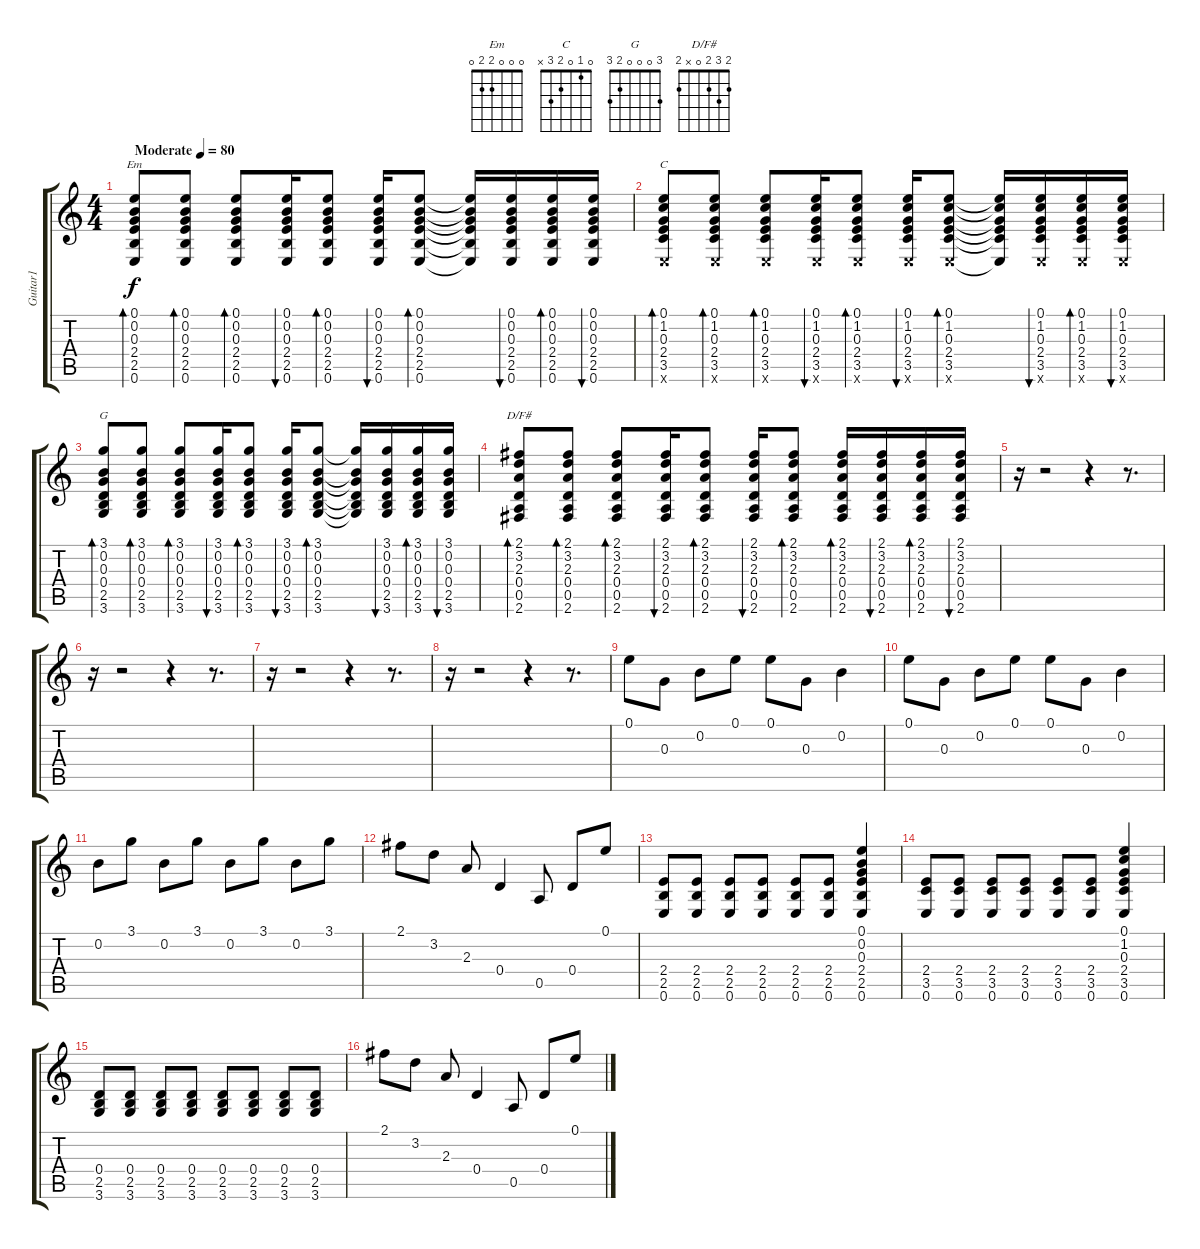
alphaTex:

\track ("Guitar1" "Guitar1") {instrument electricguitarclean}
\staff {score tabs}
\tuning (E4 B3 G3 D3 A2 E2) {hide}
\chord ("Em" 0 0 0 2 2 0)
\chord ("C" 0 1 0 2 3 x)
\chord ("G" 3 0 0 0 2 3)
\chord ("D/F#" 2 3 2 0 x 2)
\ts (4 4)
\tempo (80 "Moderate")
\clef g2
\ks c
(0.1 0.2 0.3 2.4 2.5 0.6).8{bd 60 ch "Em" dy f instrument electricguitarclean} (0.1 0.2 0.3 2.4 2.5 0.6).8{bd 30} (0.1 0.2 0.3 2.4 2.5 0.6).8{bd 30} (0.1 0.2 0.3 2.4 2.5 0.6).16{bu 30} (0.1 0.2 0.3 2.4 2.5 0.6).8{bd 30} (0.1 0.2 0.3 2.4 2.5 0.6).16{bu 30} (0.1 0.2 0.3 2.4 2.5 0.6).8{bd 60} (0.1{t} 0.2{t} 0.3{t} 2.4{t} 2.5{t} 0.6{t}).16 (0.1 0.2 0.3 2.4 2.5 0.6).16{bu 30} (0.1 0.2 0.3 2.4 2.5 0.6).16{bd 30} (0.1 0.2 0.3 2.4 2.5 0.6).16{bu 30} |
(0.1 1.2 0.3 2.4 3.5 0.6{x}).8{bd 30 ch "C"} (0.1 1.2 0.3 2.4 3.5 0.6{x}).8{bd 30} (0.1 1.2 0.3 2.4 3.5 0.6{x}).8{bd 30} (0.1 1.2 0.3 2.4 3.5 0.6{x}).16{bu 30} (0.1 1.2 0.3 2.4 3.5 0.6{x}).8{bd 30} (0.1 1.2 0.3 2.4 3.5 0.6{x}).16{bu 30} (0.1 1.2 0.3 2.4 3.5 0.6{x}).8{bd 30} (0.1{t} 1.2{t} 0.3{t} 2.4{t} 3.5{t} 0.6{t}).16 (0.1 1.2 0.3 2.4 3.5 0.6{x}).16{bu 30} (0.1 1.2 0.3 2.4 3.5 0.6{x}).16{bd 30} (0.1 1.2 0.3 2.4 3.5 0.6{x}).16{bu 30} |
(3.1 0.2 0.3 0.4 2.5 3.6).8{bd 30 ch "G"} (3.1 0.2 0.3 0.4 2.5 3.6).8{bd 30} (3.1 0.2 0.3 0.4 2.5 3.6).8{bd 30} (3.1 0.2 0.3 0.4 2.5 3.6).16{bu 30} (3.1 0.2 0.3 0.4 2.5 3.6).8{bd 30} (3.1 0.2 0.3 0.4 2.5 3.6).16{bu 30} (3.1 0.2 0.3 0.4 2.5 3.6).8{bd 30} (3.1{t} 0.2{t} 0.3{t} 0.4{t} 2.5{t} 3.6{t}).16 (3.1 0.2 0.3 0.4 2.5 3.6).16{bu 30} (3.1 0.2 0.3 0.4 2.5 3.6).16{bd 30} (3.1 0.2 0.3 0.4 2.5 3.6).16{bu 30} |
(2.1 3.2 2.3 0.4 0.5 2.6).8{bd 30 ch "D/F#"} (2.1 3.2 2.3 0.4 0.5 2.6).8{bd 30} (2.1 3.2 2.3 0.4 0.5 2.6).8{bd 30} (2.1 3.2 2.3 0.4 0.5 2.6).16{bu 30} (2.1 3.2 2.3 0.4 0.5 2.6).8{bd 30} (2.1 3.2 2.3 0.4 0.5 2.6).16{bu 30} (2.1 3.2 2.3 0.4 0.5 2.6).8{bd 30} (2.1 3.2 2.3 0.4 0.5 2.6).16{bd 30} (2.1 3.2 2.3 0.4 0.5 2.6).16{bu 30} (2.1 3.2 2.3 0.4 0.5 2.6).16{bd 30} (2.1 3.2 2.3 0.4 0.5 2.6).16{bu 30} |
r.16 r.2 r.4 r.8{d} |
r.16 r.2 r.4 r.8{d} |
r.16 r.2 r.4 r.8{d} |
r.16 r.2 r.4 r.8{d} |
0.1.8 0.3.8 0.2.8 0.1.8 0.1.8 0.3.8 0.2.4 |
0.1.8 0.3.8 0.2.8 0.1.8 0.1.8 0.3.8 0.2.4 |
0.2.8 3.1.8 0.2.8 3.1.8 0.2.8 3.1.8 0.2.8 3.1.8 |
2.1.8 3.2.8 2.3.8 0.4.4 0.5.8 0.4.8 0.1.8 |
(2.4 2.5 0.6).8 (2.4 2.5 0.6).8 (2.4 2.5 0.6).8 (2.4 2.5 0.6).8 (2.4 2.5 0.6).8 (2.4 2.5 0.6).8 (0.1 0.2 0.3 2.4 2.5 0.6).4 |
(2.4 3.5 0.6).8 (2.4 3.5 0.6).8 (2.4 3.5 0.6).8 (2.4 3.5 0.6).8 (2.4 3.5 0.6).8 (2.4 3.5 0.6).8 (0.1 1.2 0.3 2.4 3.5 0.6).4 |
(0.4 2.5 3.6).8 (0.4 2.5 3.6).8 (0.4 2.5 3.6).8 (0.4 2.5 3.6).8 (0.4 2.5 3.6).8 (0.4 2.5 3.6).8 (0.4 2.5 3.6).8 (0.4 2.5 3.6).8 |
2.1.8 3.2.8 2.3.8 0.4.4 0.5.8 0.4.8 0.1.8
